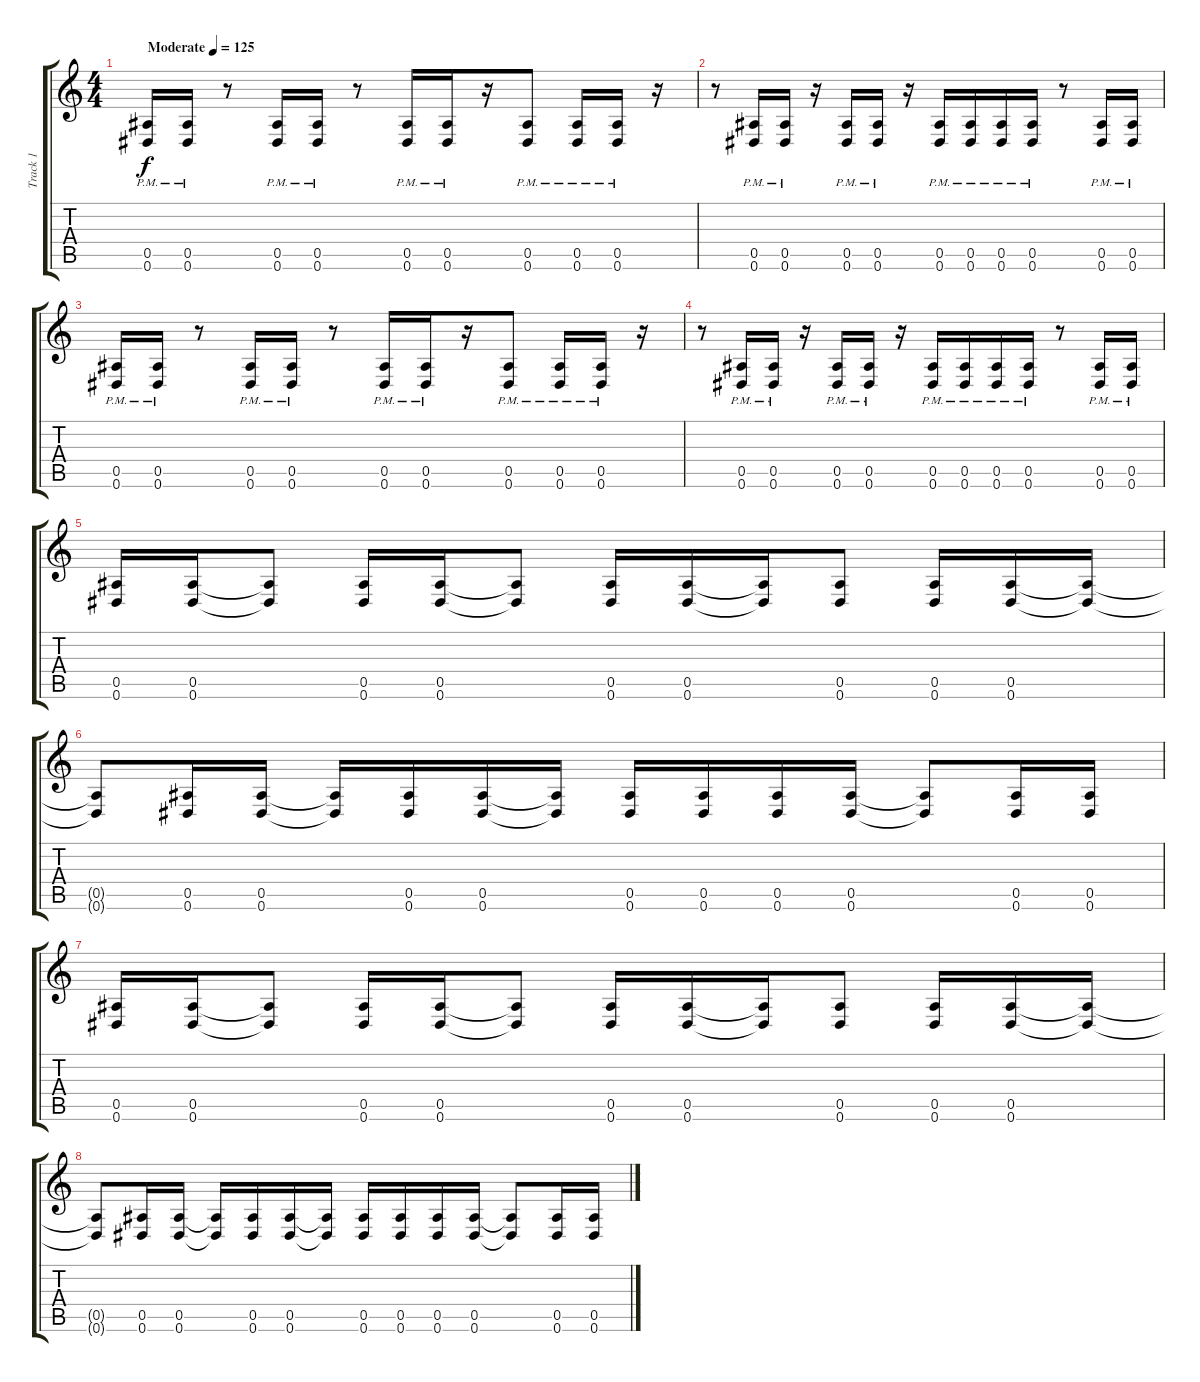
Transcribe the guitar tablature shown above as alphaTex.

\track ("Track 1" "Track 1") {instrument distortionguitar}
\staff {score tabs}
\tuning (F4 C4 Ab3 Eb3 Bb2 Eb2) {hide}
\ts (4 4)
\tempo (125 "Moderate")
\clef g2
\ks c
(0.5{pm} 0.6{pm}).16{dy f instrument distortionguitar} (0.5{pm} 0.6{pm}).16 r.8 (0.5{pm} 0.6{pm}).16 (0.5{pm} 0.6{pm}).16 r.8 (0.5{pm} 0.6{pm}).16 (0.5{pm} 0.6{pm}).16 r.16 (0.5{pm} 0.6{pm}).8 (0.5{pm} 0.6{pm}).16 (0.5{pm} 0.6{pm}).16 r.16 |
r.8 (0.5{pm} 0.6{pm}).16 (0.5{pm} 0.6{pm}).16 r.16 (0.5{pm} 0.6{pm}).16 (0.5{pm} 0.6{pm}).16 r.16 (0.5{pm} 0.6{pm}).16 (0.5{pm} 0.6{pm}).16 (0.5{pm} 0.6{pm}).16 (0.5{pm} 0.6{pm}).16 r.8 (0.5{pm} 0.6{pm}).16 (0.5{pm} 0.6{pm}).16 |
(0.5{pm} 0.6{pm}).16 (0.5{pm} 0.6{pm}).16 r.8 (0.5{pm} 0.6{pm}).16 (0.5{pm} 0.6{pm}).16 r.8 (0.5{pm} 0.6{pm}).16 (0.5{pm} 0.6{pm}).16 r.16 (0.5{pm} 0.6{pm}).8 (0.5{pm} 0.6{pm}).16 (0.5{pm} 0.6{pm}).16 r.16 |
r.8 (0.5{pm} 0.6{pm}).16 (0.5{pm} 0.6{pm}).16 r.16 (0.5{pm} 0.6{pm}).16 (0.5{pm} 0.6{pm}).16 r.16 (0.5{pm} 0.6{pm}).16 (0.5{pm} 0.6{pm}).16 (0.5{pm} 0.6{pm}).16 (0.5{pm} 0.6{pm}).16 r.8 (0.5{pm} 0.6{pm}).16 (0.5{pm} 0.6{pm}).16 |
(0.5 0.6).16 (0.5 0.6).16 (0.5{t} 0.6{t}).8 (0.5 0.6).16 (0.5 0.6).16 (0.5{t} 0.6{t}).8 (0.5 0.6).16 (0.5 0.6).16 (0.5{t} 0.6{t}).16 (0.5 0.6).8 (0.5 0.6).16 (0.5 0.6).16 (0.5{t} 0.6{t}).16 |
(0.5{t} 0.6{t}).8 (0.5 0.6).16 (0.5 0.6).16 (0.5{t} 0.6{t}).16 (0.5 0.6).16 (0.5 0.6).16 (0.5{t} 0.6{t}).16 (0.5 0.6).16 (0.5 0.6).16 (0.5 0.6).16 (0.5 0.6).16 (0.5{t} 0.6{t}).8 (0.5 0.6).16 (0.5 0.6).16 |
(0.5 0.6).16 (0.5 0.6).16 (0.5{t} 0.6{t}).8 (0.5 0.6).16 (0.5 0.6).16 (0.5{t} 0.6{t}).8 (0.5 0.6).16 (0.5 0.6).16 (0.5{t} 0.6{t}).16 (0.5 0.6).8 (0.5 0.6).16 (0.5 0.6).16 (0.5{t} 0.6{t}).16 |
(0.5{t} 0.6{t}).8 (0.5 0.6).16 (0.5 0.6).16 (0.5{t} 0.6{t}).16 (0.5 0.6).16 (0.5 0.6).16 (0.5{t} 0.6{t}).16 (0.5 0.6).16 (0.5 0.6).16 (0.5 0.6).16 (0.5 0.6).16 (0.5{t} 0.6{t}).8 (0.5 0.6).16 (0.5 0.6).16
